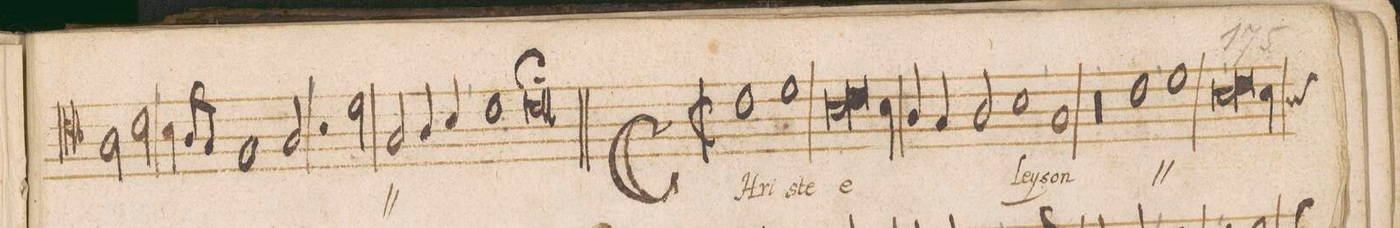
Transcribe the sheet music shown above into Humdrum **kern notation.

**kern	**text
*I"TENOR	*
*clefC4	*
*k[b-]	*
*met(C|)	*
*M2/1	*
2A\	-ri-
2c\	-e
=11-	=11-
4B-\	e-
8A/L	.
8G/J	.
1F	-ley-
2G/	-son
=12-	=12-
2r	.
2d\	Ky-
2G/	-ri-
4A/	-e
4B-/	e-
=13-	=13-
1c	-ley-
1c;l	-son
*	*Xij
=14||-	=14||-
*M2\1	*
*met(C|)	*
1c	CHri-
1d	-ste
=15-	=15-
*lig	*
1B-	e-
*col	*
2.c\	.
*Xlig	*
4B-\	.
*Xcol	*
=16-	=16-
4A/	.
4G/	.
2A/	.
1B-	-ley-
=17-	=17-
1G	-son
00r	.
=18-	=18-
=19-	=19-
*	*ij
1c	CHri-
=20-	=20-
1d	-ste
*lig	*
1B-	e-
=21-	=21-
*col	*
2.c\	.
*Xlig	*
4B-\	.
*Xcol	*
*custos:A	*
*-	*-
